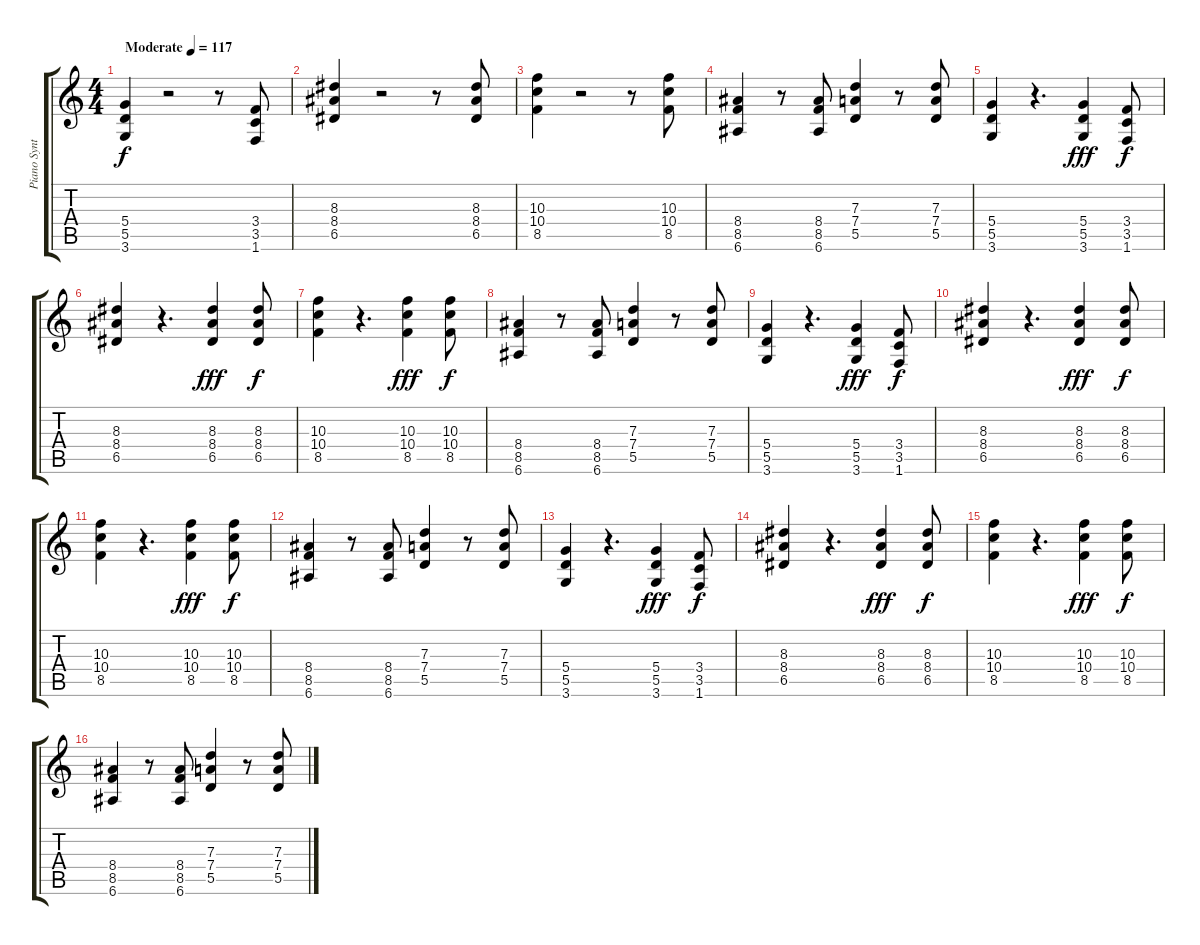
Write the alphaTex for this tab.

\track ("Piano Synth" "Piano Synt") {instrument stringensemble1}
\staff {score tabs}
\tuning (E5 B4 G4 D4 A3 E3) {hide}
\ts (4 4)
\tempo (117 "Moderate")
\clef g2
\ks c
(5.4 5.5 3.6).4{dy f instrument stringensemble1} r.2 r.8 (3.4 3.5 1.6).8 |
(8.3 8.4 6.5).4 r.2 r.8 (8.3 8.4 6.5).8 |
(10.3 10.4 8.5).4 r.2 r.8 (10.3 10.4 8.5).8 |
(8.4 8.5 6.6).4 r.8 (8.4 8.5 6.6).8 (7.3 7.4 5.5).4 r.8 (7.3 7.4 5.5).8 |
(5.4 5.5 3.6).4 r.4{d} (5.4 5.5 3.6).4{dy fff} (3.4 3.5 1.6).8{dy f} |
(8.3 8.4 6.5).4 r.4{d} (8.3 8.4 6.5).4{dy fff} (8.3 8.4 6.5).8{dy f} |
(10.3 10.4 8.5).4 r.4{d} (10.3 10.4 8.5).4{dy fff} (10.3 10.4 8.5).8{dy f} |
(8.4 8.5 6.6).4 r.8 (8.4 8.5 6.6).8 (7.3 7.4 5.5).4 r.8 (7.3 7.4 5.5).8 |
(5.4 5.5 3.6).4 r.4{d} (5.4 5.5 3.6).4{dy fff} (3.4 3.5 1.6).8{dy f} |
(8.3 8.4 6.5).4 r.4{d} (8.3 8.4 6.5).4{dy fff} (8.3 8.4 6.5).8{dy f} |
(10.3 10.4 8.5).4 r.4{d} (10.3 10.4 8.5).4{dy fff} (10.3 10.4 8.5).8{dy f} |
(8.4 8.5 6.6).4 r.8 (8.4 8.5 6.6).8 (7.3 7.4 5.5).4 r.8 (7.3 7.4 5.5).8 |
(5.4 5.5 3.6).4 r.4{d} (5.4 5.5 3.6).4{dy fff} (3.4 3.5 1.6).8{dy f} |
(8.3 8.4 6.5).4 r.4{d} (8.3 8.4 6.5).4{dy fff} (8.3 8.4 6.5).8{dy f} |
(10.3 10.4 8.5).4 r.4{d} (10.3 10.4 8.5).4{dy fff} (10.3 10.4 8.5).8{dy f} |
(8.4 8.5 6.6).4 r.8 (8.4 8.5 6.6).8 (7.3 7.4 5.5).4 r.8 (7.3 7.4 5.5).8
